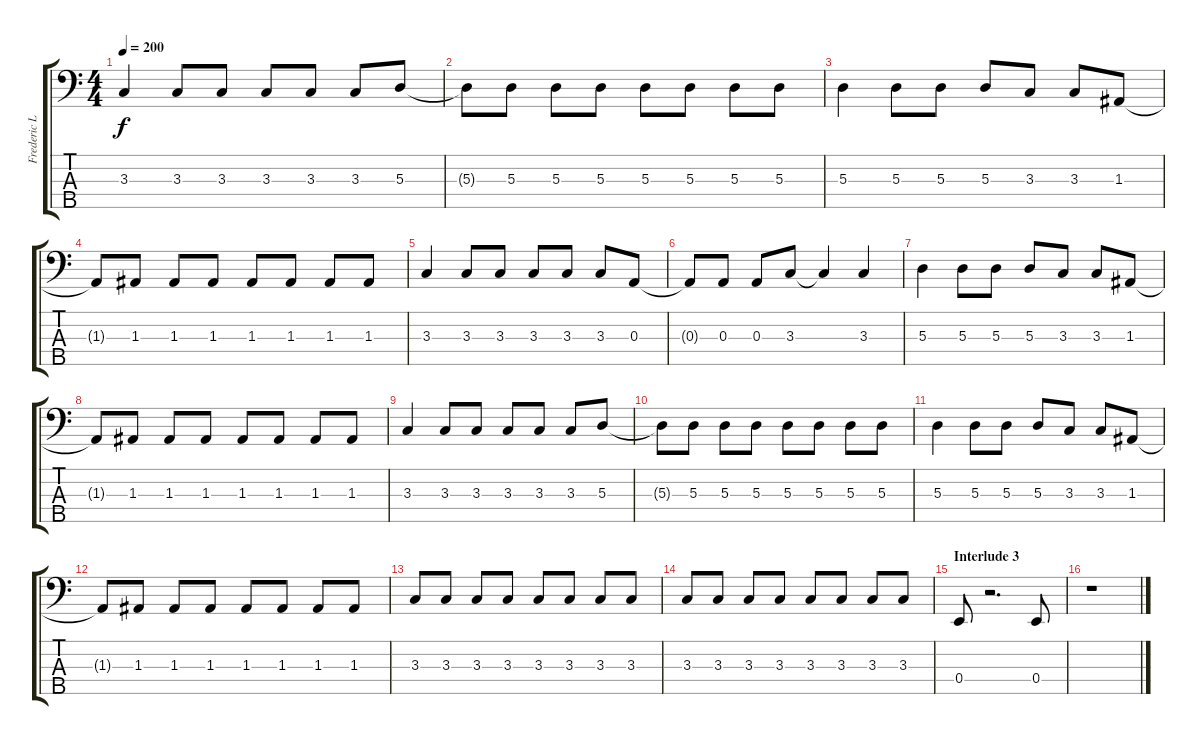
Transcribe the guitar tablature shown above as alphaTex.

\track ("Frederic Leclercq | Bass" "Frederic L") {instrument electricbassfinger}
\staff {score tabs}
\tuning (G2 D2 A1 E1 B0) {hide}
\ts (4 4)
\tempo 200
\clef f4
\ks c
3.3.4{dy f} 3.3.8 3.3.8 3.3.8 3.3.8 3.3.8 5.3.8 |
5.3{t}.8 5.3.8 5.3.8 5.3.8 5.3.8 5.3.8 5.3.8 5.3.8 |
5.3.4 5.3.8 5.3.8 5.3.8 3.3.8 3.3.8 1.3.8 |
1.3{t}.8 1.3.8 1.3.8 1.3.8 1.3.8 1.3.8 1.3.8 1.3.8 |
3.3.4 3.3.8 3.3.8 3.3.8 3.3.8 3.3.8 0.3.8 |
0.3{t}.8 0.3.8 0.3.8 3.3.8 3.3{t}.4 3.3.4 |
5.3.4 5.3.8 5.3.8 5.3.8 3.3.8 3.3.8 1.3.8 |
1.3{t}.8 1.3.8 1.3.8 1.3.8 1.3.8 1.3.8 1.3.8 1.3.8 |
3.3.4 3.3.8 3.3.8 3.3.8 3.3.8 3.3.8 5.3.8 |
5.3{t}.8 5.3.8 5.3.8 5.3.8 5.3.8 5.3.8 5.3.8 5.3.8 |
5.3.4 5.3.8 5.3.8 5.3.8 3.3.8 3.3.8 1.3.8 |
1.3{t}.8 1.3.8 1.3.8 1.3.8 1.3.8 1.3.8 1.3.8 1.3.8 |
3.3.8 3.3.8 3.3.8 3.3.8 3.3.8 3.3.8 3.3.8 3.3.8 |
3.3.8 3.3.8 3.3.8 3.3.8 3.3.8 3.3.8 3.3.8 3.3.8 |
\section ("" "Interlude 3")
0.4.8 r.2{d} 0.4.8 |
r.1
